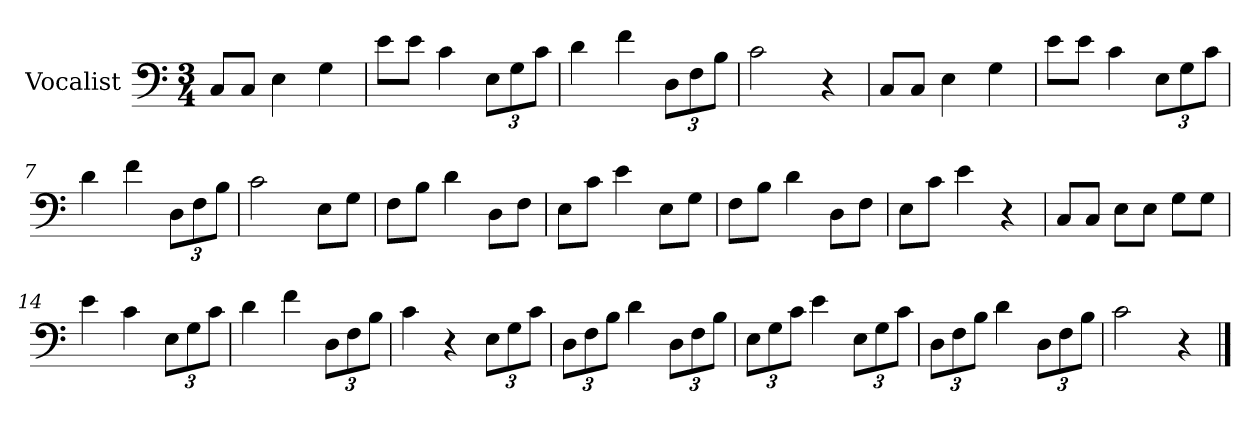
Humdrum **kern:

**kern
*part1
*staff1
*I"Vocalist
*k[]
*C:
*M3/4
=1
8CL
8CJ
4E
4G
=2
8eL
8eJ
4c
12EL
12G
12cJ
=3
4d
4f
12DL
12F
12BJ
=4
2c
4r
=5
8CL
8CJ
4E
4G
=6
8eL
8eJ
4c
12EL
12G
12cJ
=7
4d
4f
12DL
12F
12BJ
=8
2c
8EL
8GJ
=9
8FL
8BJ
4d
8DL
8FJ
=10
8EL
8cJ
4e
8EL
8GJ
=11
8FL
8BJ
4d
8DL
8FJ
=12
8EL
8cJ
4e
4r
=13
8CL
8CJ
8EL
8EJ
8GL
8GJ
=14
4e
4c
12EL
12G
12cJ
=15
4d
4f
12DL
12F
12BJ
=16
4c
4r
12EL
12G
12cJ
=17
12DL
12F
12BJ
4d
12DL
12F
12BJ
=18
12EL
12G
12cJ
4e
12EL
12G
12cJ
=19
12DL
12F
12BJ
4d
12DL
12F
12BJ
=20
2c
4r
==
*-
